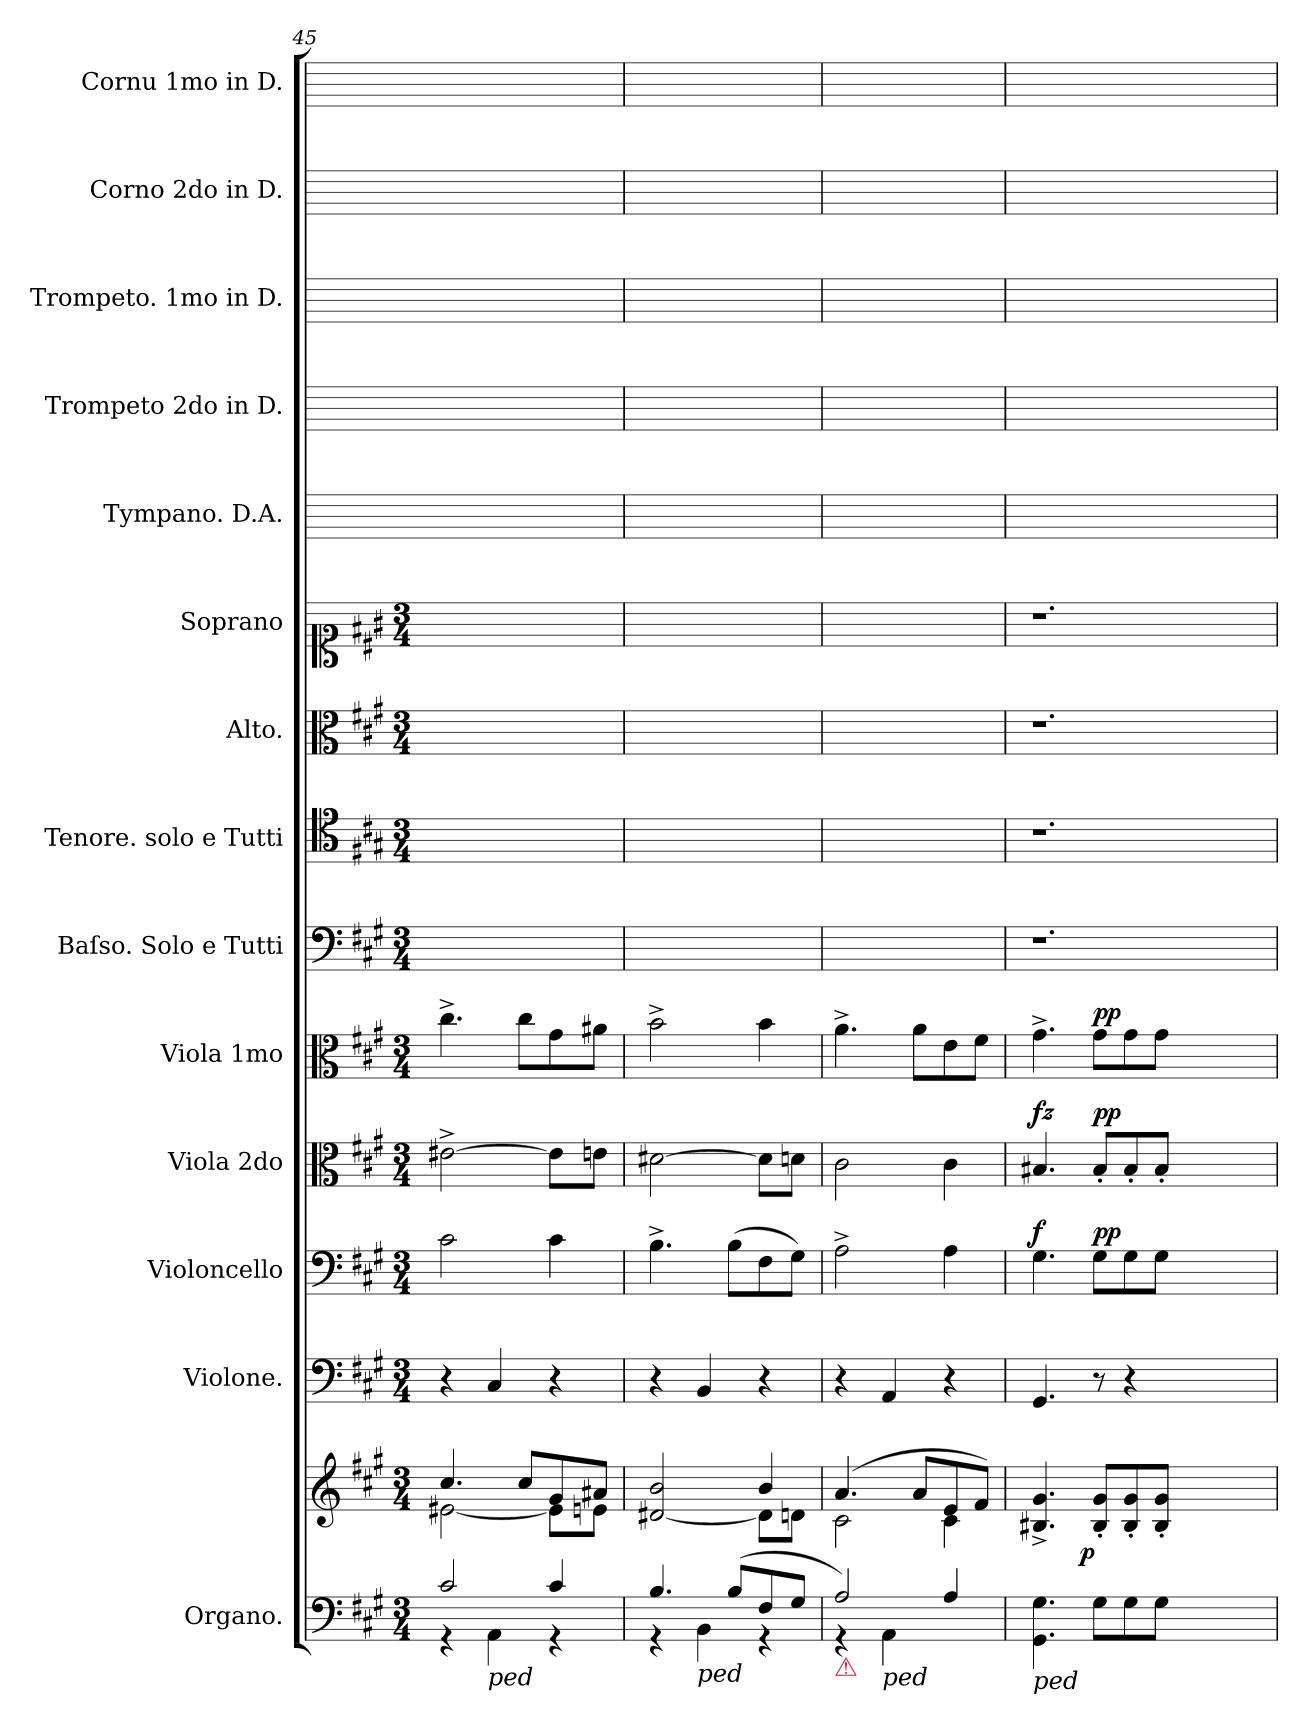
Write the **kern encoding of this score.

**kern	**kern	**dynam	**kern	**kern	**dynam	**kern	**dynam	**kern	**dynam	**kern	**kern	**kern	**kern	**kern	**kern	**kern	**kern	**kern
*part14	*part14	*part14	*part13	*part12	*part12	*part11	*part11	*part10	*part10	*part9	*part8	*part7	*part6	*part5	*part4	*part3	*part2	*part1
*staff15	*staff14	*staff14/15	*staff13	*staff12	*staff12	*staff11	*staff11	*staff10	*staff10	*staff9	*staff8	*staff7	*staff6	*staff5	*staff4	*staff3	*staff2	*staff1
*I"Organo.	*	*	*I"Violone.	*I"Violoncello	*	*I"Viola 2do	*	*I"Viola 1mo	*	*I"Baſso. Solo e Tutti	*I"Tenore. solo e Tutti	*I"Alto.	*I"Soprano	*I"Tympano. D.A.	*I"Trompeto 2do in D.	*I"Trompeto. 1mo in D.	*I"Corno 2do in D.	*I"Cornu 1mo in D.
*I'org	*	*	*I'vlne	*I'vlc	*	*I'vla 2	*	*I'vla 1	*	*I'B	*I'T	*I'A	*I'S	*	*I'tr 2	*I'tr 1	*I'cor 2	*I'cor 1
*clefF4	*clefG2	*	*clefF4	*clefF4	*	*clefC3	*	*clefC3	*	*clefF4	*clefC4	*clefC3	*clefC1	*	*	*	*	*
*k[f#c#g#]	*k[f#c#g#]	*	*k[f#c#g#]	*k[f#c#g#]	*	*k[f#c#g#]	*	*k[f#c#g#]	*	*k[f#c#g#]	*k[f#c#g#]	*k[f#c#g#]	*k[f#c#g#]	*	*	*	*	*
*A:	*A:	*	*A:	*A:	*	*A:	*	*A:	*	*A:	*A:	*A:	*A:	*	*	*	*	*
*M3/4	*M3/4	*	*M3/4	*M3/4	*	*M3/4	*	*M3/4	*	*M3/4	*M3/4	*M3/4	*M3/4	*	*	*	*	*
=45	=45	=45	=45	=45	=45	=45	=45	=45	=45	=45	=45	=45	=45	=45	=45	=45	=45	=45
*^	*	*	*	*	*	*	*	*	*	*	*	*	*	*	*	*	*	*
!	!	!LO:N:vis=2.	!	!	!	!	!	!	!	!	!	!	!	!	!	!	!	!	!
*	*	*^	*	*	*	*	*	*	*	*	*	*	*	*	*	*	*	*	*
2c#/	4r	4.cc#/	[2e#X\	.	4r	2c#\	.	[2e#X^\	.	4.cc#^\	.	2.ryy	2.ryy	2.ryy	2.ryy	2.ryy	2.ryy	2.ryy	2.ryy	2.ryy
!	!LO:TX:b:i:t=ped	!	!	!	!	!	!	!	!	!	!	!	!	!	!	!	!	!	!	!
.	4AA\	.	.	.	4C#/	.	.	.	.	.	.	.	.	.	.	.	.	.	.	.
.	.	8cc#/L	.	.	.	.	.	.	.	8cc#\L	.	.	.	.	.	.	.	.	.	.
4c#/	4r	8g#/	8e#\L]	.	4r	4c#\	.	8e#\L]	.	8g#\	.	.	.	.	.	.	.	.	.	.
.	.	8a#X/J	8en\J	.	.	.	.	8en\J	.	8a#X\J	.	.	.	.	.	.	.	.	.	.
=46	=46	=46	=46	=46	=46	=46	=46	=46	=46	=46	=46	=46	=46	=46	=46	=46	=46	=46	=46	=46
4.B/	4r	[2d#X/ 2b/	2ryy	.	4r	4.B^\	.	[2d#X\	.	2b^\	.	2.ryy	2.ryy	2.ryy	2.ryy	2.ryy	2.ryy	2.ryy	2.ryy	2.ryy
!	!LO:TX:b:i:t=ped	!	!	!	!	!	!	!	!	!	!	!	!	!	!	!	!	!	!	!
.	4BB\	.	.	.	4BB/	.	.	.	.	.	.	.	.	.	.	.	.	.	.	.
(<8B/L	.	.	.	.	.	(8B\L	.	.	.	.	.	.	.	.	.	.	.	.	.	.
8F#/	4r	4b/	8d#\L]	.	4r	8F#\	.	8d#\L]	.	4b\	.	.	.	.	.	.	.	.	.	.
8G#/J	.	.	8dn\J	.	.	8G#\J)	.	8dn\J	.	.	.	.	.	.	.	.	.	.	.	.
=47	=47	=47	=47	=47	=47	=47	=47	=47	=47	=47	=47	=47	=47	=47	=47	=47	=47	=47	=47	=47
!LO:TX:b:color=crimson:t=⚠	!	!	!	!	!	!	!	!	!	!	!	!	!	!	!	!	!	!	!	!
2A/)	4r	(4.a/	2c#\	.	4r	2A^\	.	2c#\	.	4.a^\	.	2.ryy	2.ryy	2.ryy	2.ryy	2.ryy	2.ryy	2.ryy	2.ryy	2.ryy
!	!LO:TX:b:i:t=ped	!	!	!	!	!	!	!	!	!	!	!	!	!	!	!	!	!	!	!
.	4AA\	.	.	.	4AA/	.	.	.	.	.	.	.	.	.	.	.	.	.	.	.
.	.	8a/L	.	.	.	.	.	.	.	8a\L	.	.	.	.	.	.	.	.	.	.
4A/	4ryy	8e/	4c#\	.	4r	4A\	.	4c#\	.	8e\	.	.	.	.	.	.	.	.	.	.
.	.	8f#/J)	.	.	.	.	.	.	.	8f#\J	.	.	.	.	.	.	.	.	.	.
*v	*v	*	*	*	*	*	*	*	*	*	*	*	*	*	*	*	*	*	*	*
*	*v	*v	*	*	*	*	*	*	*	*	*	*	*	*	*	*	*	*	*
=48	=48	=48	=48	=48	=48	=48	=48	=48	=48	=48	=48	=48	=48	=48	=48	=48	=48	=48
!LO:TX:b:i:t=ped	!	!	!	!	!	!	!	!	!	!	!	!	!	!	!	!	!	!
!	!	!	!	!	!LO:DY:a	!	!LO:DY:a	!	!	!	!	!	!	!	!	!	!	!
4.GG#\ 4.G#\	4.B#X^>/ 4.g#^>/	.	4.GG#/	4.G#\	f	4.B#X/	fz	4.g#^\	for	1.r	1.r	1.r	1.r	2.ryy	2.ryy	2.ryy	2.ryy	2.ryy
!	!	!LO:DY:rj	!	!	!LO:DY:a	!	!LO:DY:a	!	!LO:DY:a	!	!	!	!	!	!	!	!	!
8G#\L	8B#'/ 8g#'/L	p	8r	8G#\L	pp	8B#'/L	pp	8g#\L	pp	.	.	.	.	.	.	.	.	.
8G#\	8B#'/ 8g#'/	.	4r	8G#\	.	8B#'/	.	8g#\	.	.	.	.	.	.	.	.	.	.
8G#\J	8B#'/ 8g#'/J	.	.	8G#\J	.	8B#'/J	.	8g#\J	.	.	.	.	.	.	.	.	.	.
2.ryy	2.ryy	.	2.ryy	2.ryy	.	2.ryy	.	2.ryy	.	.	.	.	.	2.ryy	2.ryy	2.ryy	2.ryy	2.ryy
=	=	=	=	=	=	=	=	=	=	=	=	=	=	=	=	=	=	=
*-	*-	*-	*-	*-	*-	*-	*-	*-	*-	*-	*-	*-	*-	*-	*-	*-	*-	*-
